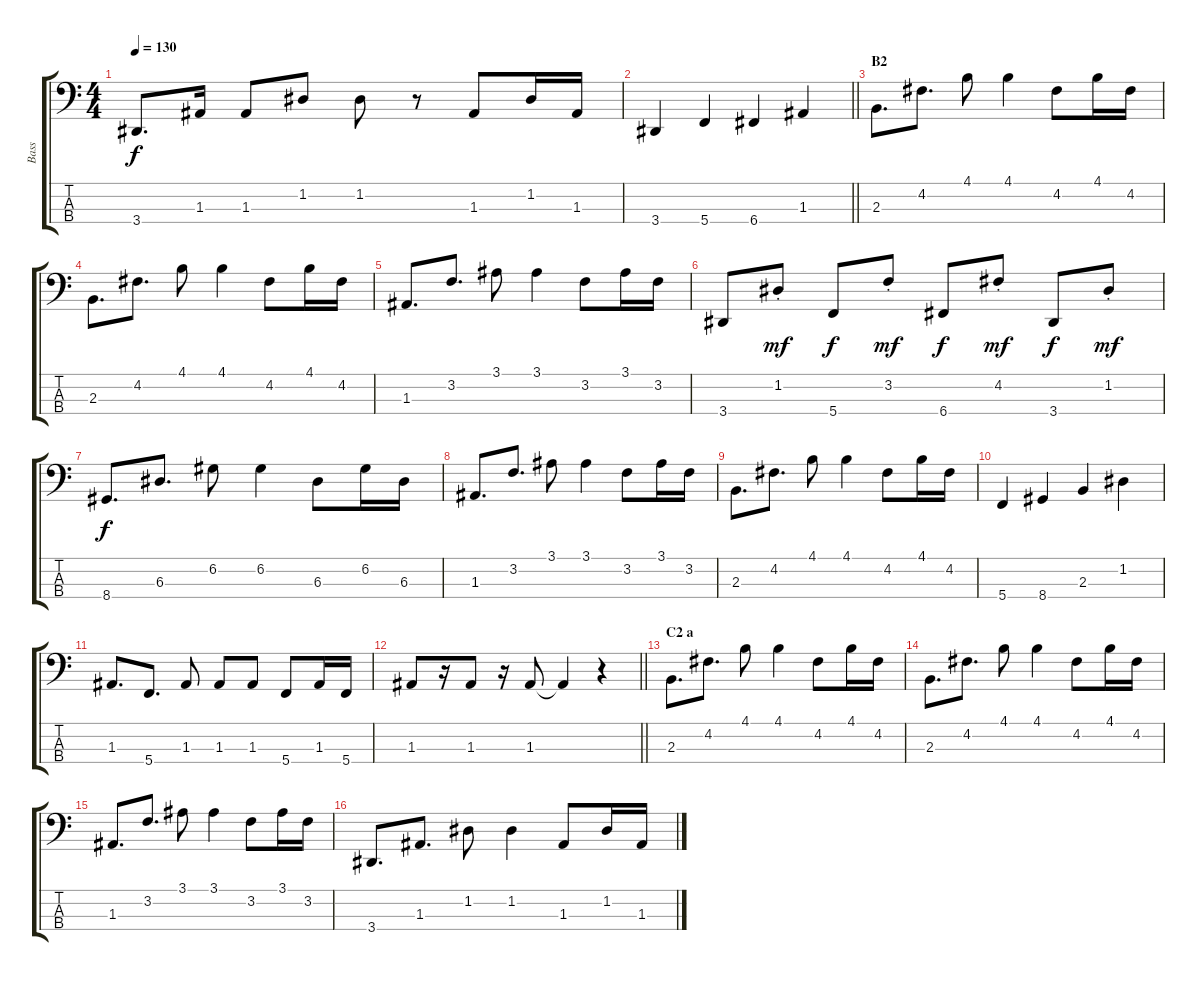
\track ("Bass" "Bass") {instrument electricbassfinger}
\staff {score tabs}
\tuning (G2 D2 A1 C1) {hide}
\ts (4 4)
\tempo 130
\clef f4
\ks c
3.4.8{d dy f} 1.3.16 1.3.8 1.2.8 1.2.8 r.8 1.3.8 1.2.16 1.3.16 |
\barLineRight lightlight
3.4.4 5.4.4 6.4.4 1.3.4 |
\section ("" "B2")
2.3.8{d} 4.2.8{d} 4.1.8 4.1.4 4.2.8 4.1.16 4.2.16 |
2.3.8{d} 4.2.8{d} 4.1.8 4.1.4 4.2.8 4.1.16 4.2.16 |
1.3.8{d} 3.2.8{d} 3.1.8 3.1.4 3.2.8 3.1.16 3.2.16 |
3.4.8 1.2{st}.8{dy mf} 5.4.8{dy f} 3.2{st}.8{dy mf} 6.4.8{dy f} 4.2{st}.8{dy mf} 3.4.8{dy f} 1.2{st}.8{dy mf} |
8.4.8{d dy f} 6.3.8{d} 6.2.8 6.2.4 6.3.8 6.2.16 6.3.16 |
1.3.8{d} 3.2.8{d} 3.1.8 3.1.4 3.2.8 3.1.16 3.2.16 |
2.3.8{d} 4.2.8{d} 4.1.8 4.1.4 4.2.8 4.1.16 4.2.16 |
5.4.4 8.4.4 2.3.4 1.2.4 |
1.3.8{d} 5.4.8{d} 1.3.8 1.3.8 1.3.8 5.4.8 1.3.16 5.4.16 |
\barLineRight lightlight
1.3.8 r.16 1.3.8 r.16 1.3.8 1.3{t}.4 r.4 |
\section ("" "C2 a")
2.3.8{d} 4.2.8{d} 4.1.8 4.1.4 4.2.8 4.1.16 4.2.16 |
2.3.8{d} 4.2.8{d} 4.1.8 4.1.4 4.2.8 4.1.16 4.2.16 |
1.3.8{d} 3.2.8{d} 3.1.8 3.1.4 3.2.8 3.1.16 3.2.16 |
3.4.8{d} 1.3.8{d} 1.2.8 1.2.4 1.3.8 1.2.16 1.3.16
